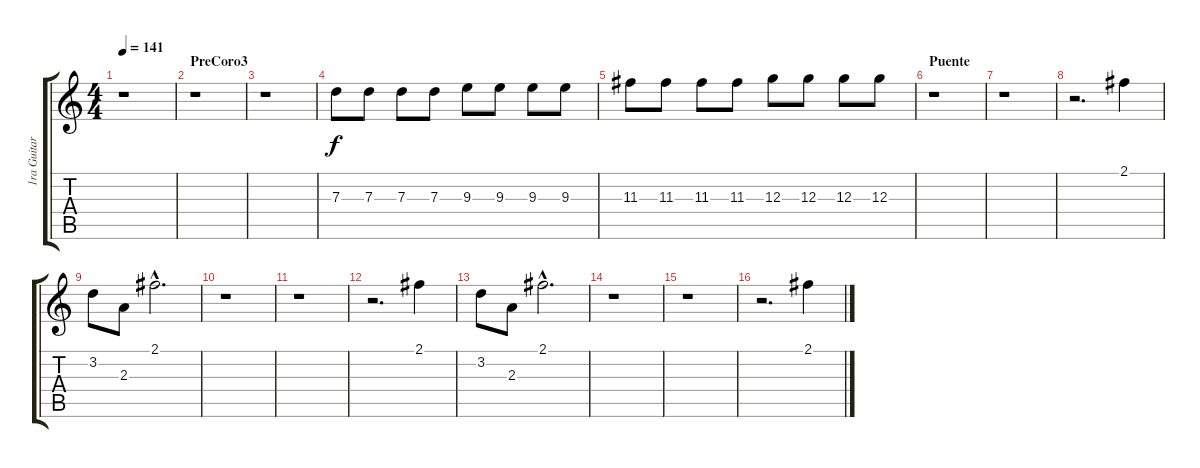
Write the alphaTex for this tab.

\track ("1ra Guitarra" "1ra Guitar") {instrument overdrivenguitar}
\staff {score tabs}
\tuning (E4 B3 G3 D3 A2 E2) {hide}
\ts (4 4)
\tempo 141
\clef g2
\ks c
r.1{dy f} |
\section ("" "PreCoro3")
r.1 |
r.1 |
7.3.8 7.3.8 7.3.8 7.3.8 9.3.8 9.3.8 9.3.8 9.3.8 |
11.3.8 11.3.8 11.3.8 11.3.8 12.3.8 12.3.8 12.3.8 12.3.8 |
\section ("" "Puente")
r.1 |
r.1 |
r.2{d} 2.1.4 |
3.2.8 2.3.8 2.1{hac}.2{d} |
r.1 |
r.1 |
r.2{d} 2.1.4 |
3.2.8 2.3.8 2.1{hac}.2{d} |
r.1 |
r.1 |
r.2{d} 2.1.4
